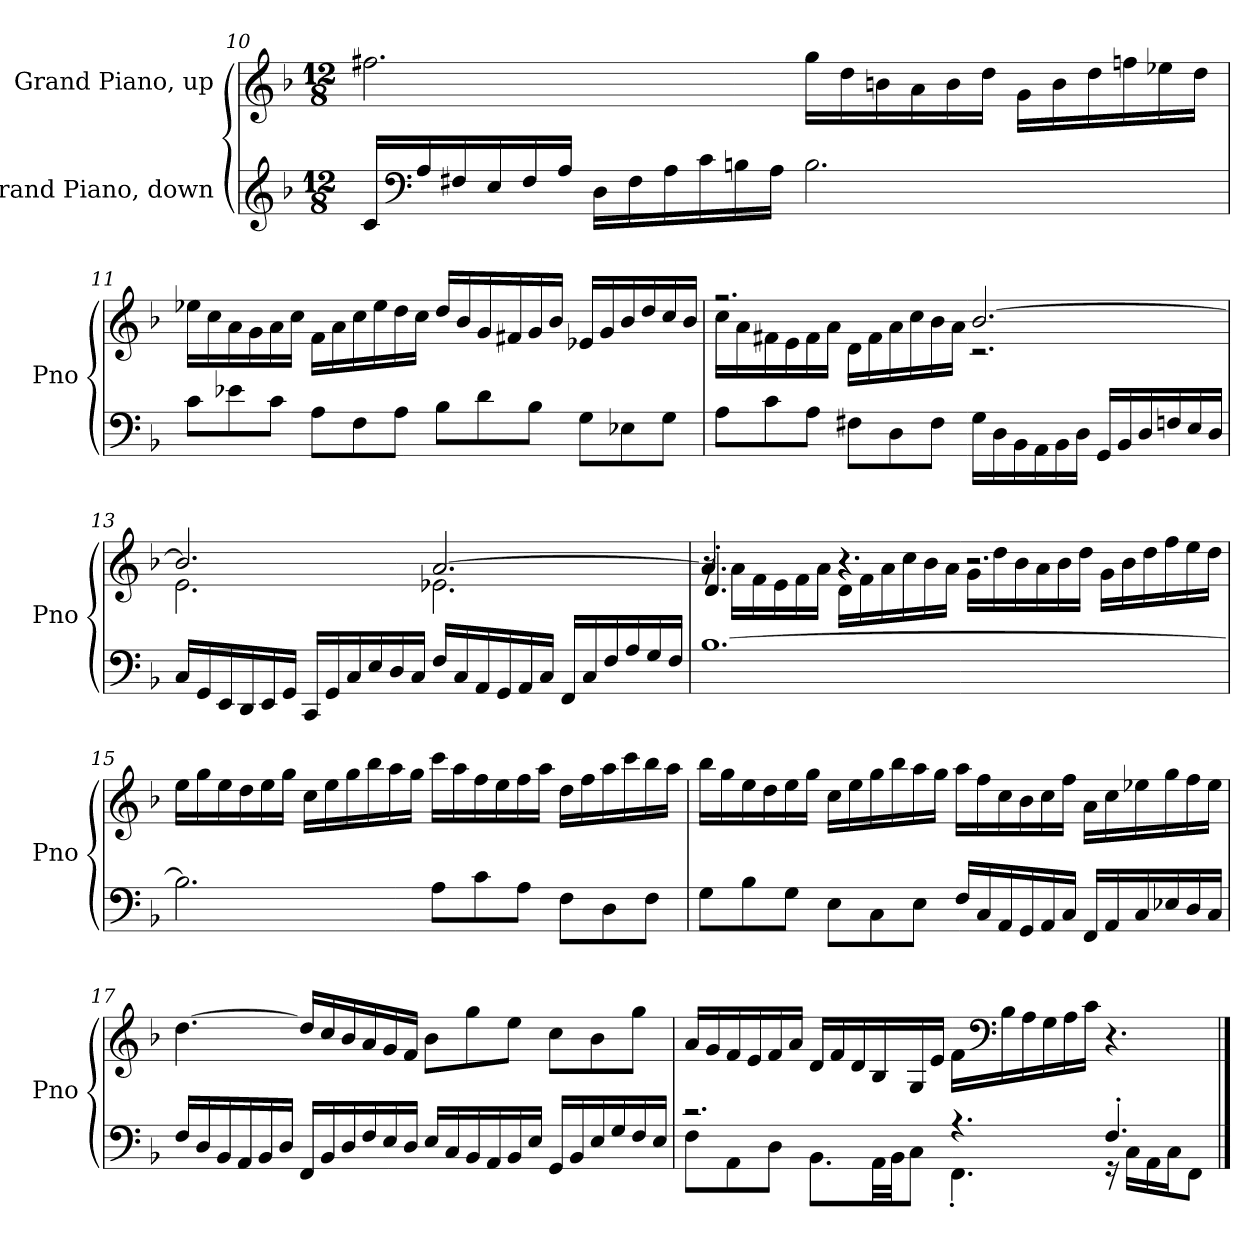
**kern	**kern
*part2	*part1
*staff2	*staff1
*I"Grand Piano, down	*I"Grand Piano, up
*I'Pno	*I'Pno
!!LO:LB:g=z
*clefG2	*clefG2
*k[b-]	*k[b-]
*M12/8	*M12/8
=10	=10
16c/LL	2.ff#X\
*clefF4	*
16A/	.
16F#X/	.
16E/	.
16F#/	.
16A/JJ	.
16D\LL	.
16F#\	.
16A\	.
16c\	.
16Bn\	.
16A\JJ	.
2.B\	16gg\LL
.	16dd\
.	16bn\
.	16a\
.	16b\
.	16dd\JJ
.	16g\LL
.	16b\
.	16dd\
.	16ffn\
.	16ee-X\
.	16dd\JJ
!!LO:LB:g=z
=11	=11
8c\L	16ee-X\LL
.	16cc\
8e-X\	16a\
.	16g\
8c\J	16a\
.	16cc\JJ
8A\L	16f\LL
.	16a\
8F\	16cc\
.	16ee-\
8A\J	16dd\
.	16cc\JJ
8B-\L	16dd/LL
.	16b-/
8d\	16g/
.	16f#X/
8B-\J	16g/
.	16b-/JJ
8G\L	16e-X/LL
.	16g/
8E-X\	16b-/
.	16dd/
8G\J	16cc/
.	16b-/JJ
!!LO:LB:g=z
=12	=12
*	*^
8A\L	2.r	16cc\LL
.	.	16a\
8c\	.	16f#X\
.	.	16e\
8A\J	.	16f#\
.	.	16a\JJ
8F#X\L	.	16d\LL
.	.	16f#\
8D\	.	16a\
.	.	16cc\
8F#\J	.	16b-\
.	.	16a\JJ
16G\LL	[2.b-/	2.r
16D\	.	.
16BB-\	.	.
16AA\	.	.
16BB-\	.	.
16D\JJ	.	.
16GG/LL	.	.
16BB-/	.	.
16D/	.	.
16Fn/	.	.
16E/	.	.
16D/JJ	.	.
!!LO:PB:g=z	!!
=13	=13	=13
16C/LL	2.b-/]	2.e\
16GG/	.	.
16EE/	.	.
16DD/	.	.
16EE/	.	.
16GG/JJ	.	.
16CC/LL	.	.
16GG/	.	.
16C/	.	.
16E/	.	.
16D/	.	.
16C/JJ	.	.
16F/LL	[2.a/	2.e-X\
16C/	.	.
16AA/	.	.
16GG/	.	.
16AA/	.	.
16C/JJ	.	.
16FF/LL	.	.
16C/	.	.
16F/	.	.
16A/	.	.
16G/	.	.
16F/JJ	.	.
!!LO:LB:g=z
=14	=14	=14
*	*	*^
[1.B-	4.a/]	16r	4.d'/
.	.	16a\LL	.
.	.	16f\	.
.	.	16e\	.
.	.	16f\	.
.	.	16a\JJ	.
.	4.r	16d\LL	4.r
.	.	16f\	.
.	.	16a\	.
.	.	16cc\	.
.	.	16b-\	.
.	.	16a\JJ	.
.	2.r	16g\LL	2.r
.	.	16dd\	.
.	.	16b-\	.
.	.	16a\	.
.	.	16b-\	.
.	.	16dd\JJ	.
.	.	16g\LL	.
.	.	16b-\	.
.	.	16dd\	.
.	.	16ff\	.
.	.	16ee\	.
.	.	16dd\JJ	.
*	*v	*v	*v
!!LO:LB:g=z
=15	=15
2.B-\]	16ee\LL
.	16gg\
.	16ee\
.	16dd\
.	16ee\
.	16gg\JJ
.	16cc\LL
.	16ee\
.	16gg\
.	16bb-\
.	16aa\
.	16gg\JJ
8A\L	16ccc\LL
.	16aa\
8c\	16ff\
.	16ee\
8A\J	16ff\
.	16aa\JJ
8F\L	16dd\LL
.	16ff\
8D\	16aa\
.	16ccc\
8F\J	16bb-\
.	16aa\JJ
!!LO:LB:g=z
=16	=16
8G\L	16bb-\LL
.	16gg\
8B-\	16ee\
.	16dd\
8G\J	16ee\
.	16gg\JJ
8E\L	16cc\LL
.	16ee\
8C\	16gg\
.	16bb-\
8E\J	16aa\
.	16gg\JJ
16F/LL	16aa\LL
16C/	16ff\
16AA/	16cc\
16GG/	16b-\
16AA/	16cc\
16C/JJ	16ff\JJ
16FF/LL	16a\LL
16AA/	16cc\
16C/	16ee-X\
16E-X/	16gg\
16D/	16ff\
16C/JJ	16ee-\JJ
!!LO:LB:g=z
=17	=17
16F/LL	[4.dd\
16D/	.
16BB-/	.
16AA/	.
16BB-/	.
16D/JJ	.
16FF/LL	16dd/LL]
16BB-/	16cc/
16D/	16b-/
16F/	16a/
16E/	16g/
16D/JJ	16f/JJ
16E/LL	8b-\L
16C/	.
16BB-/	8gg\
16AA/	.
16BB-/	8ee\J
16E/JJ	.
16GG/LL	8cc\L
16BB-/	.
16E/	8b-\
16G/	.
16F/	8gg\J
16E/JJ	.
!!LO:LB:g=z
=18	=18
*^	*
2.r	8F\L	16a/LL
.	.	16g/
.	8AA\	16f/
.	.	16e/
.	8D\J	16f/
.	.	16a/JJ
.	8.BB-\L	16d/LL
.	.	16f/
.	.	16d/
.	32AA\LL	16B-/
.	32BB-\JJ	.
.	8C\J	16G/
.	.	16e/JJ
4.r	4.FF'\	16f\LL
*	*	*clefF4
.	.	16B-\
.	.	16A\
.	.	16G\
.	.	16A\
.	.	16c\JJ
4.F'/	16r	4.r
.	16C\LL	.
.	16AA\	.
.	16C\J	.
.	8FF\J	.
*v	*v	*
==	==
*-	*-
